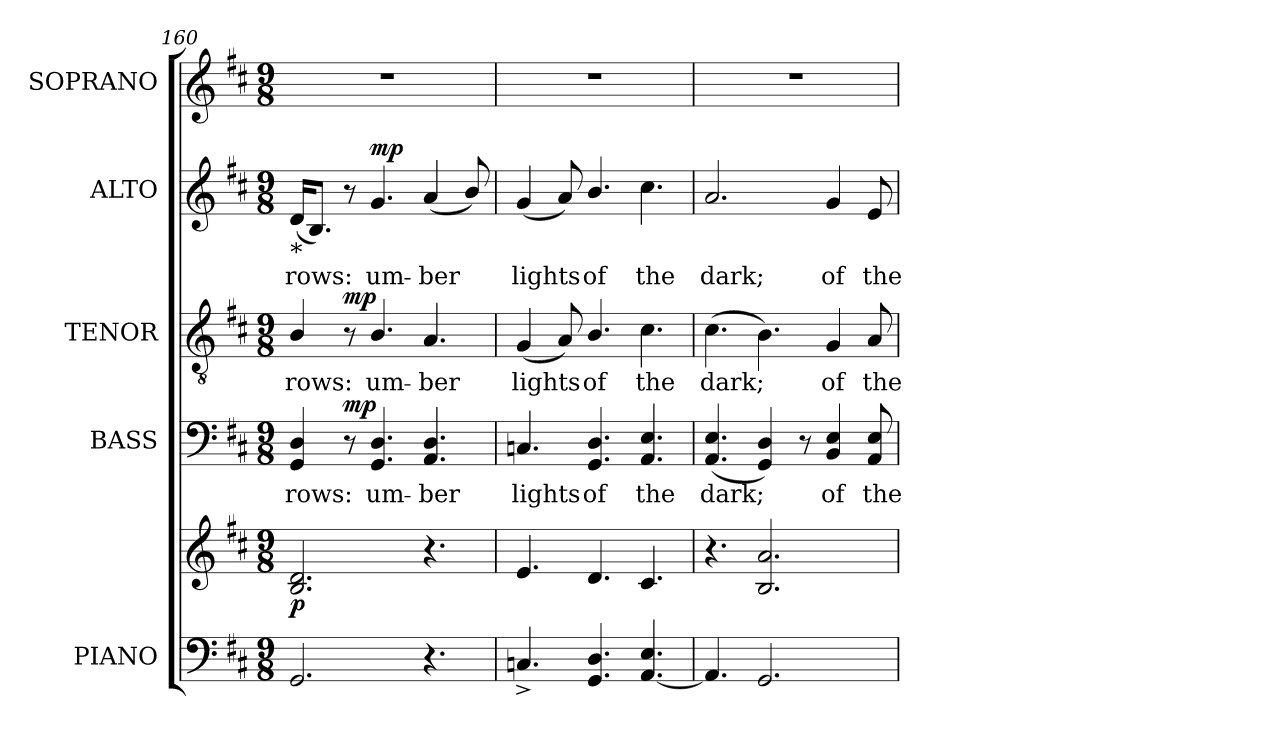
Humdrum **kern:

**kern	**kern	**dynam	**kern	**text	**dynam	**kern	**text	**dynam	**kern	**text	**dynam	**kern
*part5	*part5	*part5	*part4	*part4	*part4	*part3	*part3	*part3	*part2	*part2	*part2	*part1
*staff6	*staff5	*staff5/6	*staff4	*staff4	*staff4	*staff3	*staff3	*staff3	*staff2	*staff2	*staff2	*staff1
*I"PIANO	*	*	*I"BASS	*	*	*I"TENOR	*	*	*I"ALTO	*	*	*I"SOPRANO
*I'PNO.	*	*	*I'B.	*	*	*I'T.	*	*	*I'A.	*	*	*I'S.
*clefF4	*clefG2	*	*clefF4	*	*	*clefGv2	*	*	*clefG2	*	*	*clefG2
*	*	*	*	*	*	*ITrd7c12	*	*	*	*	*	*
*k[f#c#]	*k[f#c#]	*	*k[f#c#]	*	*	*k[f#c#]	*	*	*k[f#c#]	*	*	*k[f#c#]
*D:	*D:	*	*D:	*	*	*D:	*	*	*D:	*	*	*D:
*M9/8	*M9/8	*	*M9/8	*	*	*M9/8	*	*	*M9/8	*	*	*M9/8
=160	=160	=160	=160	=160	=160	=160	=160	=160	=160	=160	=160	=160
!	!	!	!	!LO:LY:b:color=#000000	!	!	!	!	!	!	!	!
!	!	!	!	!	!	!	!LO:LY:b:color=#000000	!	!	!	!	!
!	!	!	!	!	!	!	!	!	!LO:TX:b:t=*	!	!	!
!	!	!	!	!	!	!	!	!	!	!LO:LY:b:color=#000000	!	!LO:N:vis=1
2.GGi/	2.Bi/ 2.di	p	4GGi/ 4Di	rows:	.	4BBi/	rows:	.	(16di/KL	rows:	.	8%9r
.	.	.	.	.	.	.	.	.	8.Bi/J)	.	.	.
.	.	.	8r	.	mp	8r	.	mp	8r	.	.	.
!	!	!	!	!LO:LY:b:color=#000000	!	!	!	!	!	!	!	!
!	!	!	!	!	!	!	!LO:LY:b:color=#000000	!	!	!	!	!
!	!	!	!	!	!	!	!	!	!	!LO:LY:b:color=#000000	!	!
.	.	.	4.GGi/ 4.Di	um-	.	4.BBi/	um-	.	4.gi/	um-	mp	.
!	!	!	!	!LO:LY:b:color=#000000	!	!	!	!	!	!	!	!
!	!	!	!	!	!	!	!LO:LY:b:color=#000000	!	!	!	!	!
!	!	!	!	!	!	!	!	!	!	!LO:LY:b:color=#000000	!	!
4.r	4.r	.	4.AAi/ 4.Di	-ber	.	4.AAi/	-ber	.	(4ai/	-ber	.	.
.	.	.	.	.	.	.	.	.	8bi/)	.	.	.
=161	=161	=161	=161	=161	=161	=161	=161	=161	=161	=161	=161	=161
!	!	!	!	!LO:LY:b:color=#000000	!	!	!	!	!	!	!	!
!	!	!	!	!	!	!	!LO:LY:b:color=#000000	!	!	!	!	!
!	!	!	!	!	!	!	!	!	!	!LO:LY:b:color=#000000	!	!LO:N:vis=1
4.Cn^i/	4.ei/	.	4.Cni/	lights	.	(4GGi/	lights	.	(4gi/	lights	.	8%9r
.	.	.	.	.	.	8AAi/)	.	.	8ai/)	.	.	.
!	!	!	!	!LO:LY:b:color=#000000	!	!	!	!	!	!	!	!
!	!	!	!	!	!	!	!LO:LY:b:color=#000000	!	!	!	!	!
!	!	!	!	!	!	!	!	!	!	!LO:LY:b:color=#000000	!	!
4.GGi/ 4.Di	4.di/	.	4.GGi/ 4.Di	of	.	4.BBi/	of	.	4.bi/	of	.	.
!	!	!	!	!LO:LY:b:color=#000000	!	!	!	!	!	!	!	!
!	!	!	!	!	!	!	!LO:LY:b:color=#000000	!	!	!	!	!
!	!	!	!	!	!	!	!	!	!	!LO:LY:b:color=#000000	!	!
[4.AAi/ 4.Ei	4.c#i/	.	4.AAi/ 4.Ei	the	.	4.C#i\	the	.	4.cc#i\	the	.	.
=162	=162	=162	=162	=162	=162	=162	=162	=162	=162	=162	=162	=162
!	!	!	!	!LO:LY:b:color=#000000	!	!	!	!	!	!	!	!
!	!	!	!	!	!	!	!LO:LY:b:color=#000000	!	!	!	!	!
!	!	!	!	!	!	!	!	!	!	!LO:LY:b:color=#000000	!	!LO:N:vis=1
4.AAi/]	4.r	.	(4.AAi/ 4.Ei	dark;	.	(4.C#i\	dark;	.	2.ai/	dark;	.	8%9r
2.GGi/	2.Bi/ 2.ai	.	4GGi/ 4Di)	.	.	4.BBi\)	.	.	.	.	.	.
.	.	.	8r	.	.	.	.	.	.	.	.	.
!	!	!	!	!LO:LY:b:color=#000000	!	!	!	!	!	!	!	!
!	!	!	!	!	!	!	!LO:LY:b:color=#000000	!	!	!	!	!
!	!	!	!	!	!	!	!	!	!	!LO:LY:b:color=#000000	!	!
.	.	.	4BBi/ 4Ei	of	.	4GGi/	of	.	4gi/	of	.	.
!	!	!	!	!LO:LY:b:color=#000000	!	!	!	!	!	!	!	!
!	!	!	!	!	!	!	!LO:LY:b:color=#000000	!	!	!	!	!
!	!	!	!	!	!	!	!	!	!	!LO:LY:b:color=#000000	!	!
.	.	.	8AAi/ 8Ei	the	.	8AAi/	the	.	8ei/	the	.	.
=	=	=	=	=	=	=	=	=	=	=	=	=
*-	*-	*-	*-	*-	*-	*-	*-	*-	*-	*-	*-	*-
